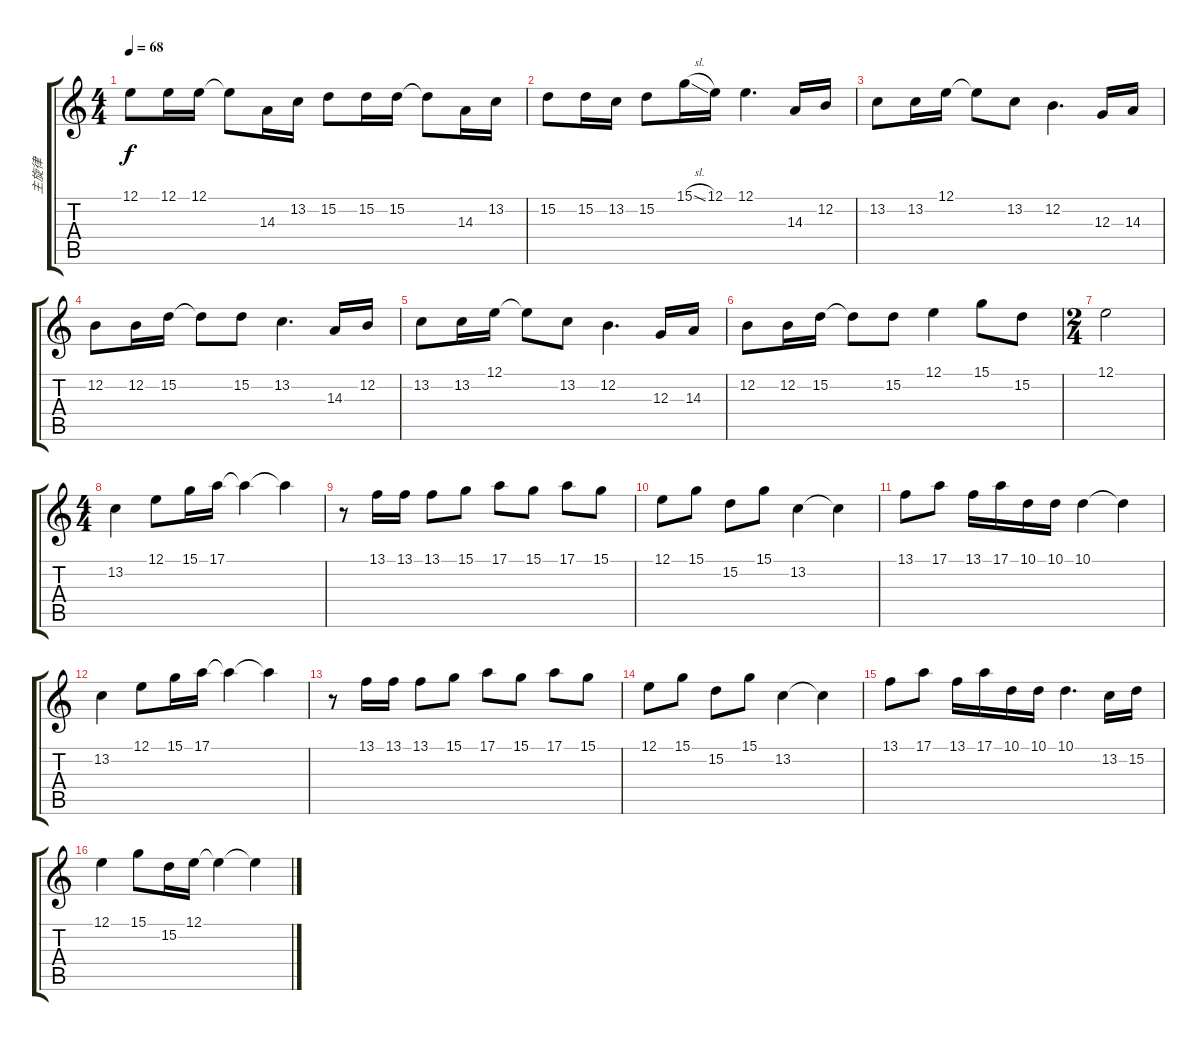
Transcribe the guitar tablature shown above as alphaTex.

\track ("主旋律" "主旋律") {instrument panflute}
\staff {score tabs}
\tuning (E4 B3 G3 D3 A2 E2) {hide}
\ts (4 4)
\tempo 68
\clef g2
\ks c
12.1.8{dy f} 12.1.16 12.1.16 12.1{t}.8 14.3.16 13.2.16 15.2.8 15.2.16 15.2.16 15.2{t}.8 14.3.16 13.2.16 |
15.2.8 15.2.16 13.2.16 15.2.8 15.1{sl}.16 12.1.16 12.1.4{d} 14.3.16 12.2.16 |
13.2.8 13.2.16 12.1.16 12.1{t}.8 13.2.8 12.2.4{d} 12.3.16 14.3.16 |
12.2.8 12.2.16 15.2.16 15.2{t}.8 15.2.8 13.2.4{d} 14.3.16 12.2.16 |
13.2.8 13.2.16 12.1.16 12.1{t}.8 13.2.8 12.2.4{d} 12.3.16 14.3.16 |
12.2.8 12.2.16 15.2.16 15.2{t}.8 15.2.8 12.1.4 15.1.8 15.2.8 |
\ts (2 4)
12.1.2 |
\ts (4 4)
13.2.4 12.1.8 15.1.16 17.1.16 17.1{t}.4 17.1{t}.4 |
r.8 13.1.16 13.1.16 13.1.8 15.1.8 17.1.8 15.1.8 17.1.8 15.1.8 |
12.1.8 15.1.8 15.2.8 15.1.8 13.2.4 13.2{t}.4 |
13.1.8 17.1.8 13.1.16 17.1.16 10.1.16 10.1.16 10.1.4 10.1{t}.4 |
13.2.4 12.1.8 15.1.16 17.1.16 17.1{t}.4 17.1{t}.4 |
r.8 13.1.16 13.1.16 13.1.8 15.1.8 17.1.8 15.1.8 17.1.8 15.1.8 |
12.1.8 15.1.8 15.2.8 15.1.8 13.2.4 13.2{t}.4 |
13.1.8 17.1.8 13.1.16 17.1.16 10.1.16 10.1.16 10.1.4{d} 13.2.16 15.2.16 |
12.1.4 15.1.8 15.2.16 12.1.16 12.1{t}.4 12.1{t}.4
